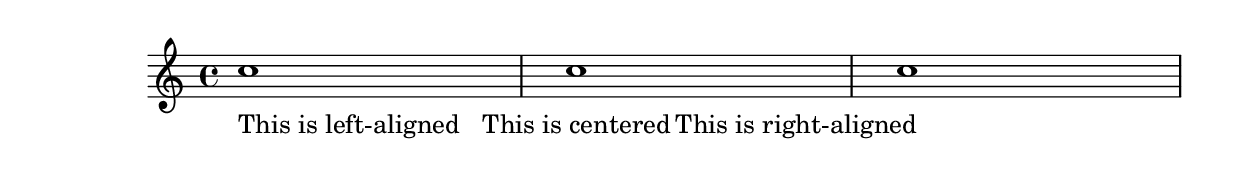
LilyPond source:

%% Do not edit this file; it is auto-generated from LSR http://lsr.dsi.unimi.it
%% This file is in the public domain.
\version "2.13.1"

\header {
  lsrtags = "text, vocal-music"

%% Translation of GIT committish: 3b206eff0a7feaab0001db3cff95f7d3b63b4601
  texidoces = "
La alineación horizontal de la letra se puede ajustar sobreescribiendo
la propiedad @code{self-alignment-X} del objeto @code{LyricText}.
@code{#-1} es izquierda, @code{#0} es centrado y @code{#1} es derecha;
sin embargo, puede usar también @code{#LEFT}, @code{#CENTER} y
@code{#RIGHT}.

"
  doctitlees = "Alineación de la letra"

  texidoc = "
Horizontal alignment for lyrics cam be set by overriding the
@code{self-alignment-X} property of the @code{LyricText} object.
@code{#-1} is left, @code{#0} is center and @code{#1} is right;
however, you can use @code{#LEFT}, @code{#CENTER} and @code{#RIGHT} as
well. 

"
  doctitle = "Lyrics alignment"
} % begin verbatim

\layout { ragged-right = ##f }
\relative c'' {
  c1
  c1
  c1
}
\addlyrics {
  \once \override LyricText #'self-alignment-X = #LEFT
  "This is left-aligned"
  \once \override LyricText #'self-alignment-X = #CENTER
  "This is centered" 
  \once \override LyricText #'self-alignment-X = #1
  "This is right-aligned"
}
